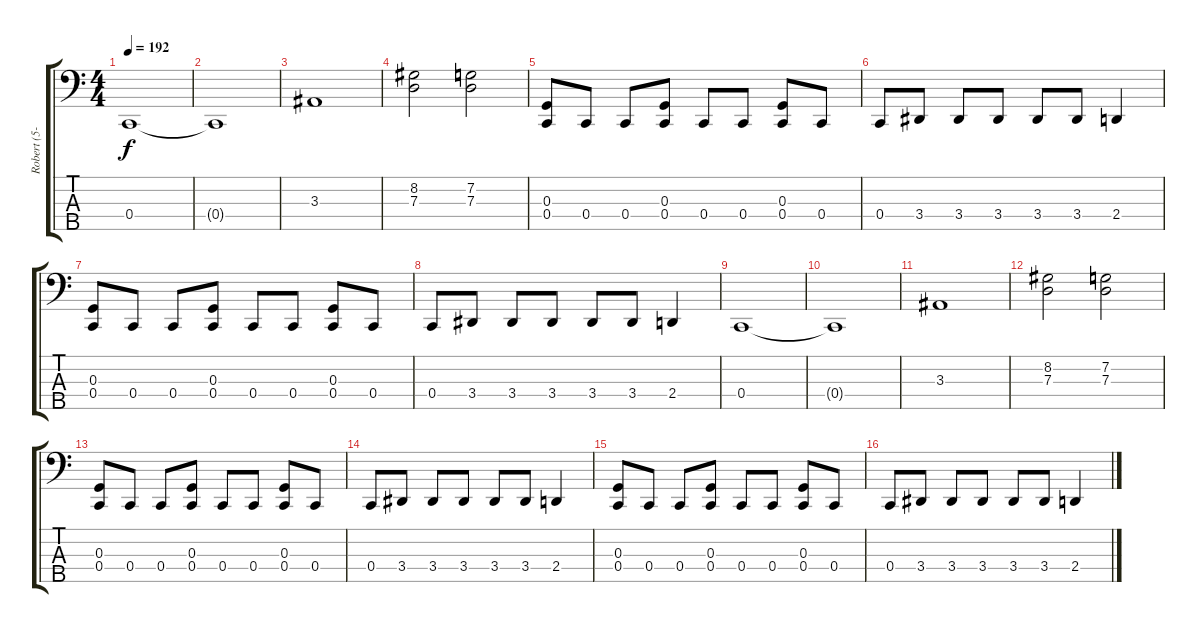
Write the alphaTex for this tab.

\track ("Robert (5-String Bass Gtr.)" "Robert (5-") {instrument electricbassfinger}
\staff {score tabs}
\tuning (F2 C2 G1 C1 A0) {hide}
\ts (4 4)
\tempo 192
\clef f4
\ks c
0.4.1{dy f} |
0.4{t}.1 |
3.3.1 |
(8.2 7.3).2 (7.2 7.3).2 |
(0.3 0.4).8 0.4.8 0.4.8 (0.3 0.4).8 0.4.8 0.4.8 (0.3 0.4).8 0.4.8 |
0.4.8 3.4.8 3.4.8 3.4.8 3.4.8 3.4.8 2.4.4 |
(0.3 0.4).8 0.4.8 0.4.8 (0.3 0.4).8 0.4.8 0.4.8 (0.3 0.4).8 0.4.8 |
0.4.8 3.4.8 3.4.8 3.4.8 3.4.8 3.4.8 2.4.4 |
0.4.1 |
0.4{t}.1 |
3.3.1 |
(8.2 7.3).2 (7.2 7.3).2 |
(0.3 0.4).8 0.4.8 0.4.8 (0.3 0.4).8 0.4.8 0.4.8 (0.3 0.4).8 0.4.8 |
0.4.8 3.4.8 3.4.8 3.4.8 3.4.8 3.4.8 2.4.4 |
(0.3 0.4).8 0.4.8 0.4.8 (0.3 0.4).8 0.4.8 0.4.8 (0.3 0.4).8 0.4.8 |
0.4.8 3.4.8 3.4.8 3.4.8 3.4.8 3.4.8 2.4.4
